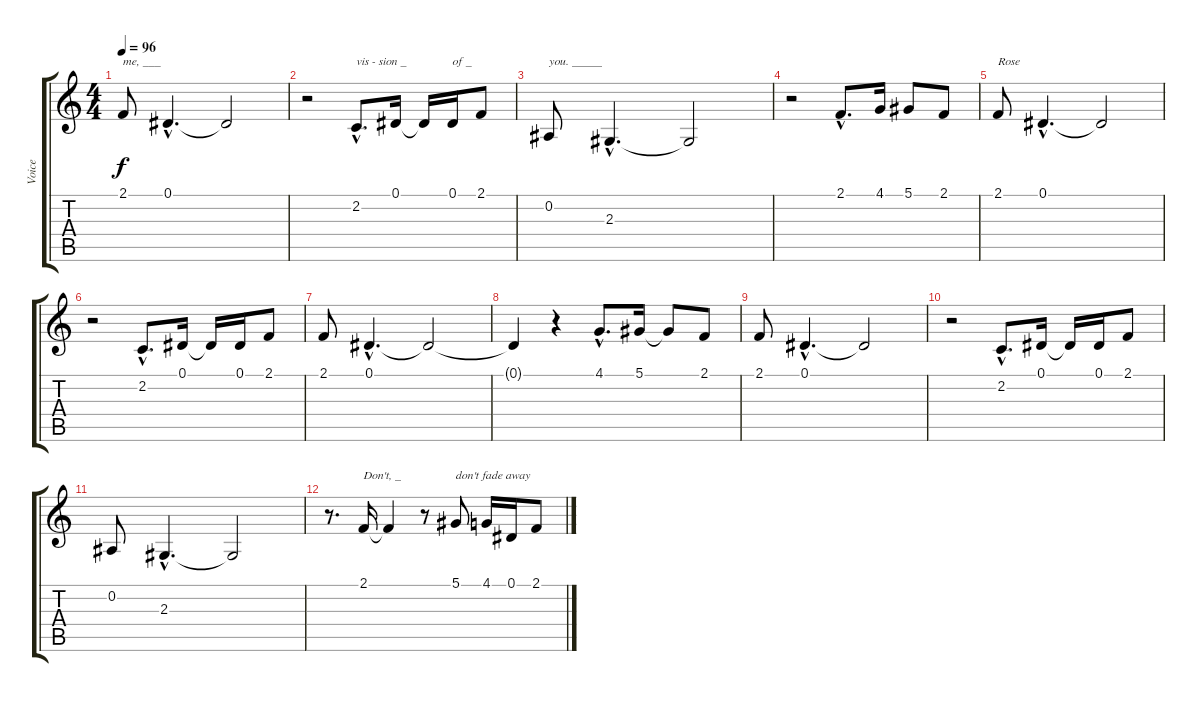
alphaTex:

\track ("Voice" "Voice") {instrument lead6voice}
\staff {score tabs}
\tuning (Eb4 Bb3 Gb3 Db3 Ab2 Eb2) {hide}
\ts (4 4)
\tempo 96
\clef g2
\ks c
2.1.8{txt "me, ___" dy f} 0.1{hac}.4{d} 0.1{t}.2 |
r.2 2.2{hac}.8{d txt "vis - sion _ "} 0.1.16 0.1{t}.16 0.1.16{txt "of _"} 2.1.8 |
0.2.8{txt "you. _____"} 2.3{hac}.4{d} 2.3{t}.2 |
r.2 2.1{hac}.8{d} 4.1.16 5.1.8 2.1.8 |
2.1.8{txt "Rose"} 0.1{hac}.4{d} 0.1{t}.2 |
r.2 2.2{hac}.8{d} 0.1.16 0.1{t}.16 0.1.16 2.1.8 |
2.1.8 0.1{hac}.4{d} 0.1{t}.2 |
0.1{t}.4 r.4 4.1{hac}.8{d} 5.1.16 5.1{t}.8 2.1.8 |
2.1.8 0.1{hac}.4{d} 0.1{t}.2 |
r.2 2.2{hac}.8{d} 0.1.16 0.1{t}.16 0.1.16 2.1.8 |
0.2.8 2.3{hac}.4{d} 2.3{t}.2 |
r.8{d} 2.1.16{txt "Don't, _"} 2.1{t}.4 r.8 5.1.8{txt "don't fade away"} 4.1.16 0.1.16 2.1.8
